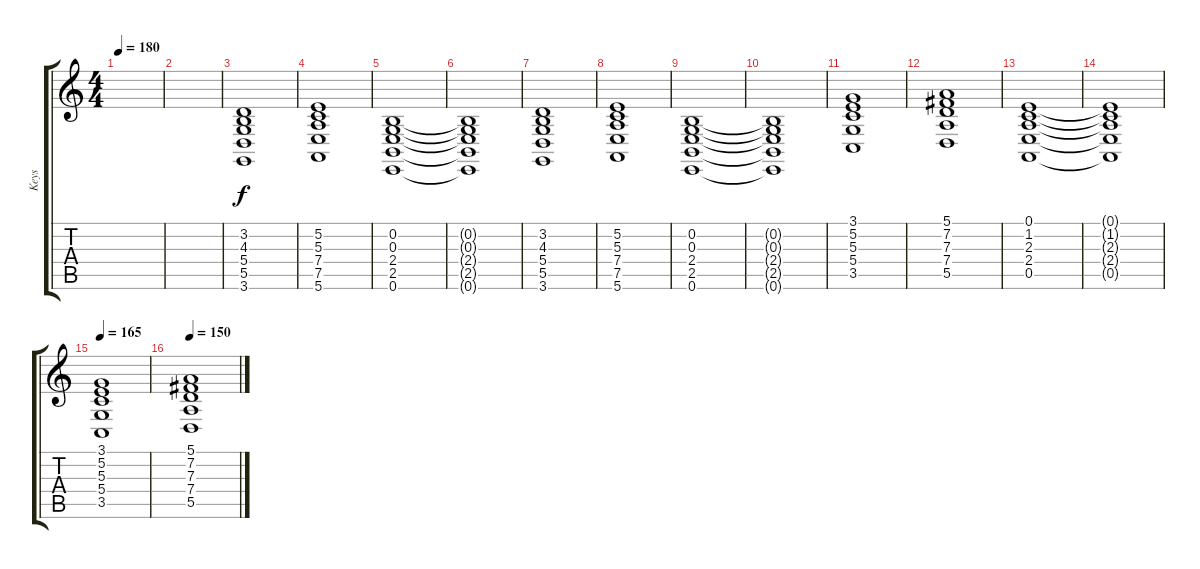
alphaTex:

\track ("Keys" "Keys") {instrument synthstrings1}
\staff {score tabs}
\tuning (E4 B3 G3 D3 A2 E2) {hide}
\ts (4 4)
\tempo 180
\clef g2
\ks c
|
|
(3.2 4.3 5.4 5.5 3.6).1 |
(5.2 5.3 7.4 7.5 5.6).1 |
(0.2 0.3 2.4 2.5 0.6).1 |
(0.2{t} 0.3{t} 2.4{t} 2.5{t} 0.6{t}).1 |
(3.2 4.3 5.4 5.5 3.6).1 |
(5.2 5.3 7.4 7.5 5.6).1 |
(0.2 0.3 2.4 2.5 0.6).1 |
(0.2{t} 0.3{t} 2.4{t} 2.5{t} 0.6{t}).1 |
(3.1 5.2 5.3 5.4 3.5).1 |
(5.1 7.2 7.3 7.4 5.5).1 |
(0.1 1.2 2.3 2.4 0.5).1 |
(0.1{t} 1.2{t} 2.3{t} 2.4{t} 0.5{t}).1 |
\tempo 165
(3.1 5.2 5.3 5.4 3.5).1 |
\tempo 150
(5.1 7.2 7.3 7.4 5.5).1
